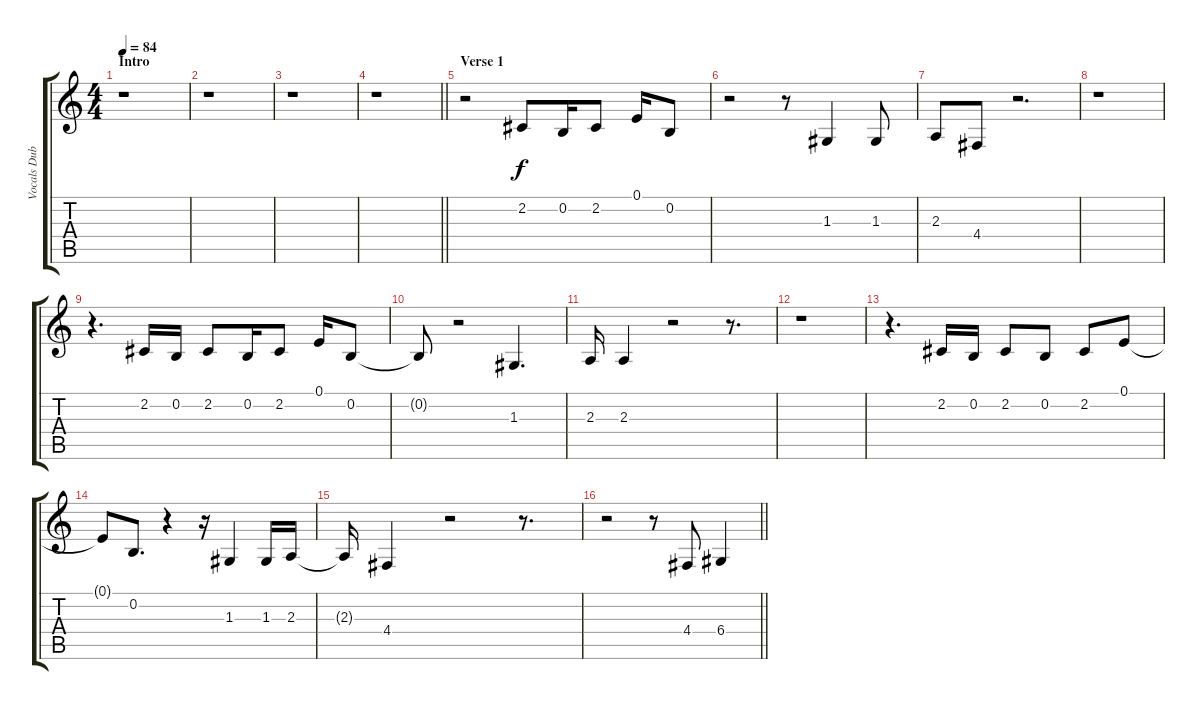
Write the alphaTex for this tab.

\track ("Vocals Dub" "Vocals Dub") {instrument trombone}
\staff {score tabs}
\tuning (E4 B3 G3 D3 A2 E2) {hide}
\ts (4 4)
\section ("" "Intro")
\tempo 84
\clef g2
\ks c
r.1{dy f instrument trombone} |
r.1 |
r.1 |
\barLineRight lightlight
r.1 |
\section ("" "Verse 1")
r.2 2.2.8 0.2.16 2.2.8 0.1.16 0.2.8 |
r.2 r.8 1.3.4 1.3.8 |
2.3.8 4.4.8 r.2{d} |
r.1 |
r.4{d} 2.2.16 0.2.16 2.2.8 0.2.16 2.2.8 0.1.16 0.2.8 |
0.2{t}.8 r.2 1.3.4{d} |
2.3.16 2.3.4 r.2 r.8{d} |
r.1 |
r.4{d} 2.2.16 0.2.16 2.2.8 0.2.8 2.2.8 0.1.8 |
0.1{t}.8 0.2.8{d} r.4 r.16 1.3.4 1.3.16 2.3.16 |
2.3{t}.16 4.4.4 r.2 r.8{d} |
\barLineRight lightlight
r.2 r.8 4.4.8 6.4.4
